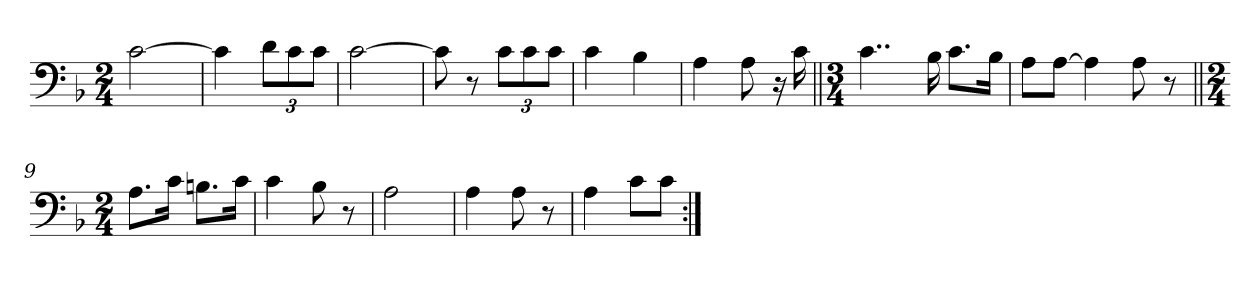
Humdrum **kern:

**kern
*part1
*staff1
*clefF4
*k[b-]
*M2/4
=1
[2c\
=2
4c\]
12d\L
12c\
12c\J
=3
[2c\
=4
8c\]
8r
12c\L
12c\
12c\J
=5
4c\
4B-\
=6
4A\
8A\
16r
16c\
=7||
*M3/4
4..c\
16B-\
8.c\L
16B-\Jk
=8
8A\L
[8A\J
4A\]
8A\
8r
=9||
*M2/4
8.A\L
16c\Jk
8.Bn\L
16c\Jk
=10
4c\
8B-\
8r
=11
2A\
=12
4A\
8A\
8r
=13
4A\
8c\L
8c\J
=:|!
*-
